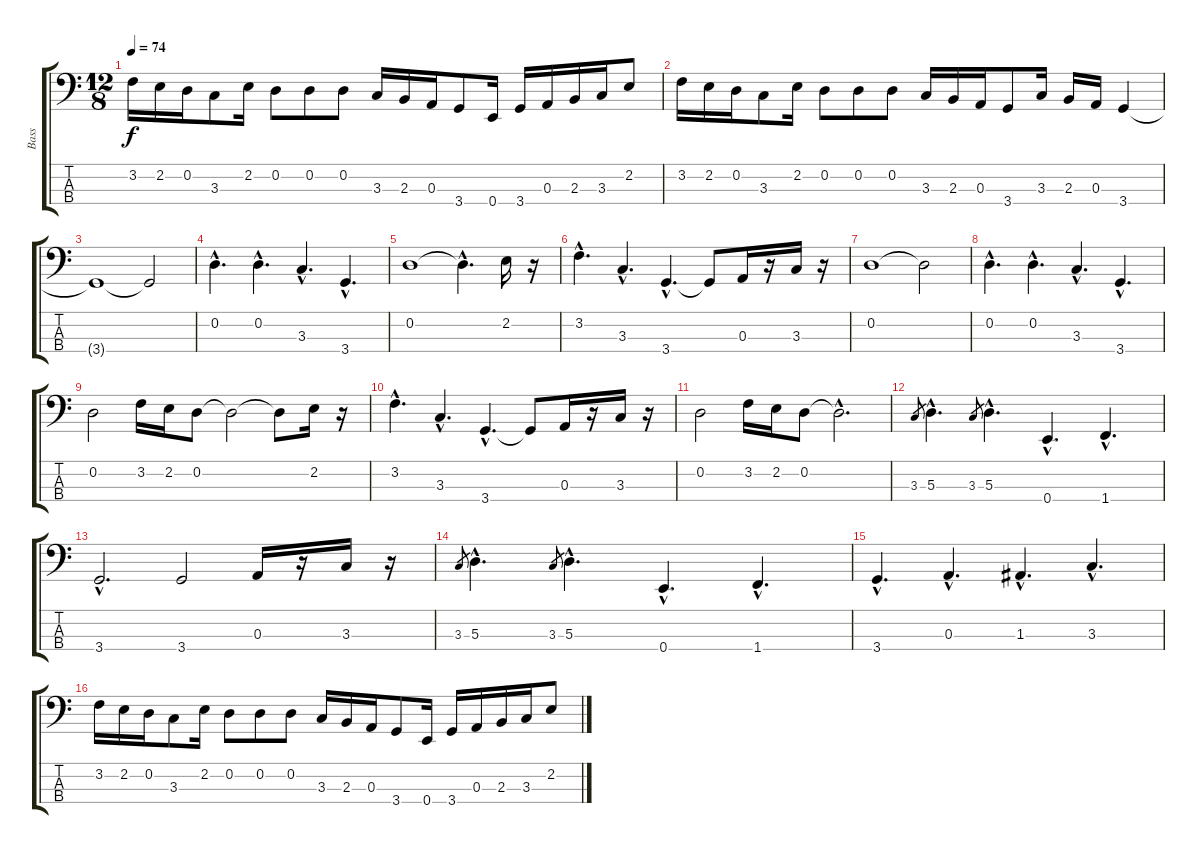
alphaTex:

\track ("Bass" "Bass") {instrument electricbasspick}
\staff {score tabs}
\tuning (G2 D2 A1 E1) {hide}
\ts (12 8)
\tempo 74
\clef f4
\ks c
3.2.16{dy f} 2.2.16 0.2.16 3.3.8 2.2.16 0.2.8 0.2.8 0.2.8 3.3.16 2.3.16 0.3.16 3.4.8 0.4.16 3.4.16 0.3.16 2.3.16 3.3.16 2.2.8 |
3.2.16 2.2.16 0.2.16 3.3.8 2.2.16 0.2.8 0.2.8 0.2.8 3.3.16 2.3.16 0.3.16 3.4.8 3.3.16 2.3.16 0.3.16 3.4.4 |
3.4{t}.1 3.4{t}.2 |
0.2{hac}.4{d} 0.2{hac}.4{d} 3.3{hac}.4{d} 3.4{hac}.4{d} |
0.2.1 0.2{hac t}.4{d} 2.2.16 r.16 |
3.2{hac}.4{d} 3.3{hac}.4{d} 3.4{hac}.4{d} 3.4{t}.8 0.3.16 r.16 3.3.16 r.16 |
0.2.1 0.2{t}.2 |
0.2{hac}.4{d} 0.2{hac}.4{d} 3.3{hac}.4{d} 3.4{hac}.4{d} |
0.2.2 3.2.16 2.2.16 0.2.8 0.2{t}.2 0.2{t}.8 2.2.16 r.16 |
3.2{hac}.4{d} 3.3{hac}.4{d} 3.4{hac}.4{d} 3.4{t}.8 0.3.16 r.16 3.3.16 r.16 |
0.2.2 3.2.16 2.2.16 0.2.8 0.2{hac t}.2{d} |
3.3.8{gr} 5.3{hac}.4{d} 3.3.8{gr} 5.3{hac}.4{d} 0.4{hac}.4{d} 1.4{hac}.4{d} |
3.4{hac}.2{d} 3.4.2 0.3.16 r.16 3.3.16 r.16 |
3.3.8{gr} 5.3{hac}.4{d} 3.3.8{gr} 5.3{hac}.4{d} 0.4{hac}.4{d} 1.4{hac}.4{d} |
3.4{hac}.4{d} 0.3{hac}.4{d} 1.3{hac}.4{d} 3.3{hac}.4{d} |
3.2.16 2.2.16 0.2.16 3.3.8 2.2.16 0.2.8 0.2.8 0.2.8 3.3.16 2.3.16 0.3.16 3.4.8 0.4.16 3.4.16 0.3.16 2.3.16 3.3.16 2.2.8
